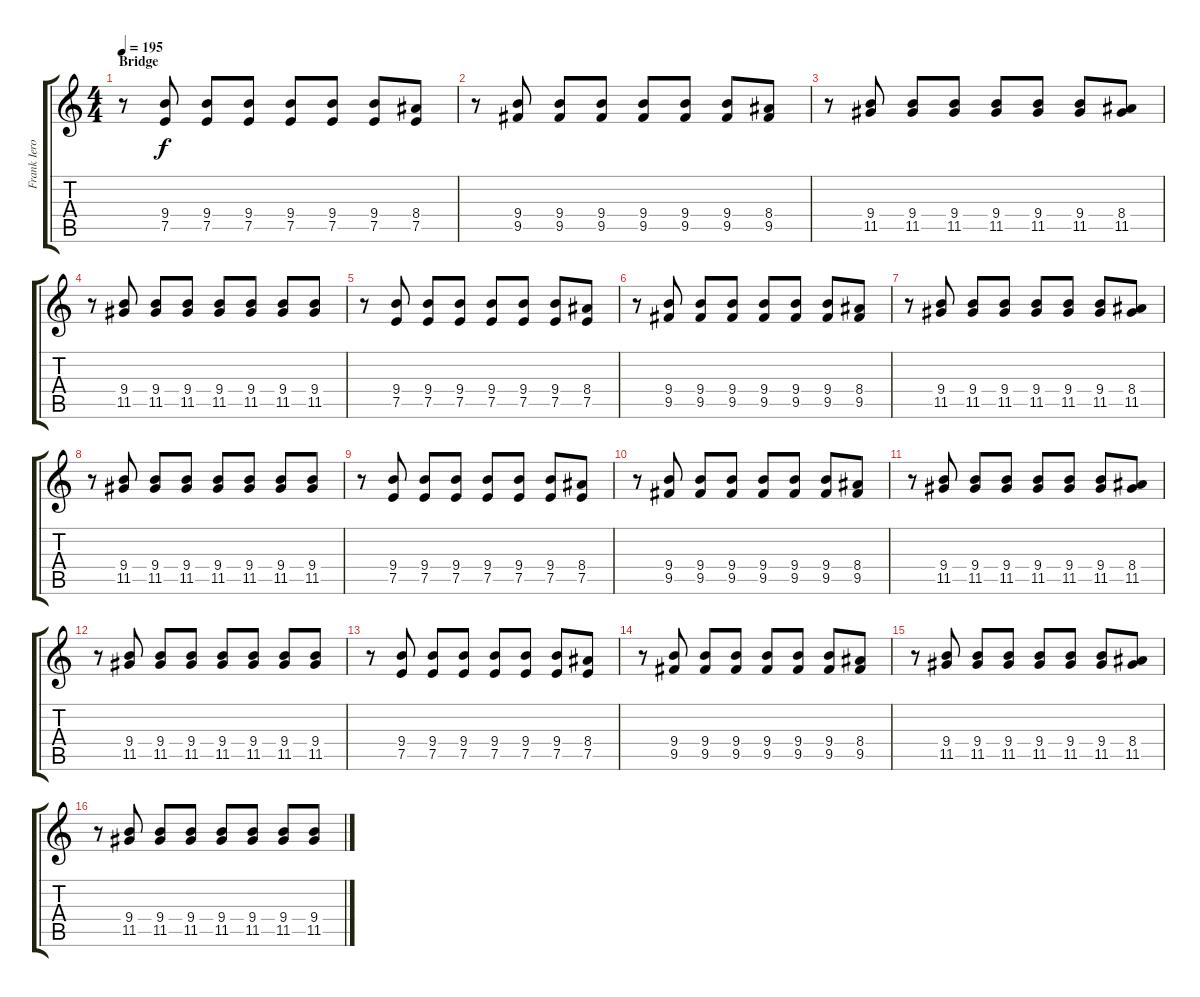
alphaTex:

\track ("Frank Iero" "Frank Iero") {instrument distortionguitar}
\staff {score tabs}
\tuning (E4 B3 G3 D3 A2 E2) {hide}
\ts (4 4)
\section ("" "Bridge")
\tempo 195
\clef g2
\ks c
r.8{dy f} (9.4 7.5).8 (9.4 7.5).8 (9.4 7.5).8 (9.4 7.5).8 (9.4 7.5).8 (9.4 7.5).8 (8.4 7.5).8 |
r.8 (9.4 9.5).8 (9.4 9.5).8 (9.4 9.5).8 (9.4 9.5).8 (9.4 9.5).8 (9.4 9.5).8 (8.4 9.5).8 |
r.8 (9.4 11.5).8 (9.4 11.5).8 (9.4 11.5).8 (9.4 11.5).8 (9.4 11.5).8 (9.4 11.5).8 (8.4 11.5).8 |
r.8 (9.4 11.5).8 (9.4 11.5).8 (9.4 11.5).8 (9.4 11.5).8 (9.4 11.5).8 (9.4 11.5).8 (9.4 11.5).8 |
r.8 (9.4 7.5).8 (9.4 7.5).8 (9.4 7.5).8 (9.4 7.5).8 (9.4 7.5).8 (9.4 7.5).8 (8.4 7.5).8 |
r.8 (9.4 9.5).8 (9.4 9.5).8 (9.4 9.5).8 (9.4 9.5).8 (9.4 9.5).8 (9.4 9.5).8 (8.4 9.5).8 |
r.8 (9.4 11.5).8 (9.4 11.5).8 (9.4 11.5).8 (9.4 11.5).8 (9.4 11.5).8 (9.4 11.5).8 (8.4 11.5).8 |
r.8 (9.4 11.5).8 (9.4 11.5).8 (9.4 11.5).8 (9.4 11.5).8 (9.4 11.5).8 (9.4 11.5).8 (9.4 11.5).8 |
r.8 (9.4 7.5).8 (9.4 7.5).8 (9.4 7.5).8 (9.4 7.5).8 (9.4 7.5).8 (9.4 7.5).8 (8.4 7.5).8 |
r.8 (9.4 9.5).8 (9.4 9.5).8 (9.4 9.5).8 (9.4 9.5).8 (9.4 9.5).8 (9.4 9.5).8 (8.4 9.5).8 |
r.8 (9.4 11.5).8 (9.4 11.5).8 (9.4 11.5).8 (9.4 11.5).8 (9.4 11.5).8 (9.4 11.5).8 (8.4 11.5).8 |
r.8 (9.4 11.5).8 (9.4 11.5).8 (9.4 11.5).8 (9.4 11.5).8 (9.4 11.5).8 (9.4 11.5).8 (9.4 11.5).8 |
r.8 (9.4 7.5).8 (9.4 7.5).8 (9.4 7.5).8 (9.4 7.5).8 (9.4 7.5).8 (9.4 7.5).8 (8.4 7.5).8 |
r.8 (9.4 9.5).8 (9.4 9.5).8 (9.4 9.5).8 (9.4 9.5).8 (9.4 9.5).8 (9.4 9.5).8 (8.4 9.5).8 |
r.8 (9.4 11.5).8 (9.4 11.5).8 (9.4 11.5).8 (9.4 11.5).8 (9.4 11.5).8 (9.4 11.5).8 (8.4 11.5).8 |
r.8 (9.4 11.5).8 (9.4 11.5).8 (9.4 11.5).8 (9.4 11.5).8 (9.4 11.5).8 (9.4 11.5).8 (9.4 11.5).8
